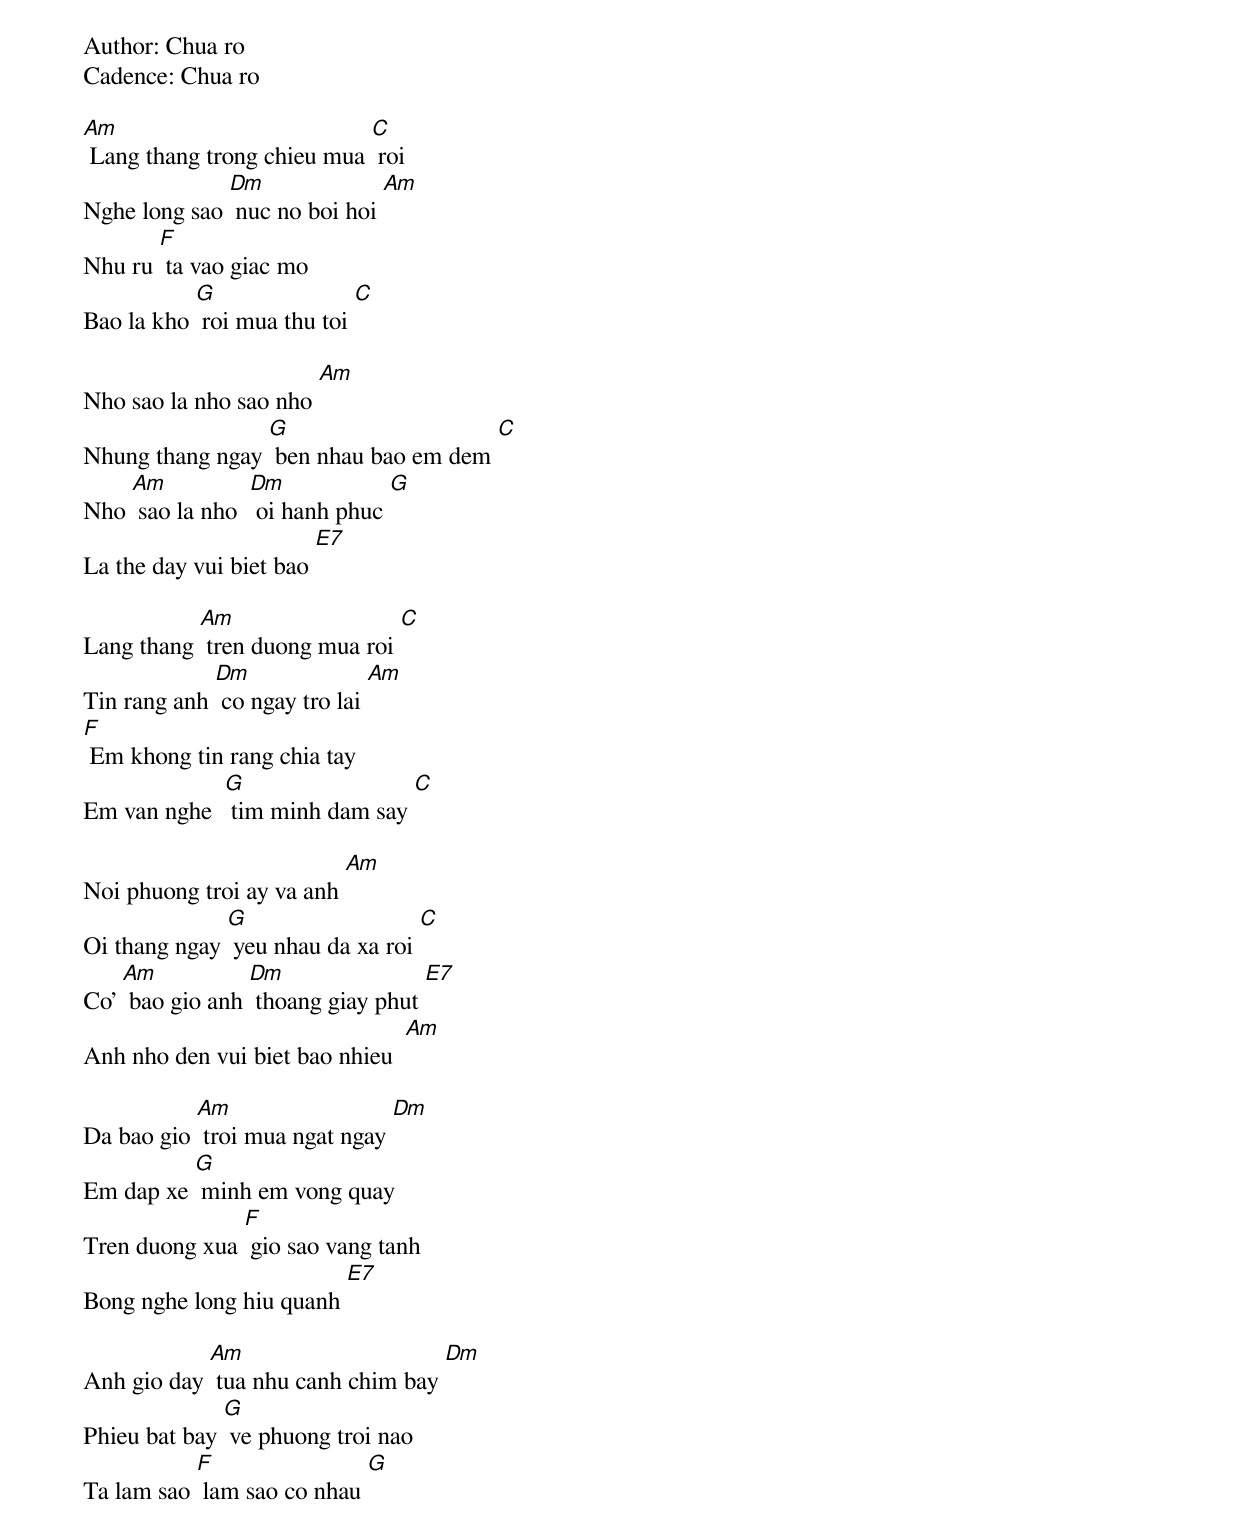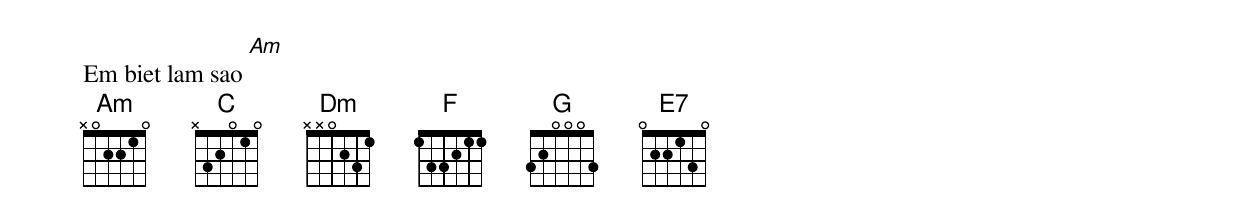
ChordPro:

Author: Chua ro
Cadence: Chua ro

[Am] Lang thang trong chieu mua [C] roi
Nghe long sao [Dm] nuc no boi hoi [Am]
Nhu ru [F] ta vao giac mo
Bao la kho [G] roi mua thu toi [C]

Nho sao la nho sao nho [Am]
Nhung thang ngay [G] ben nhau bao em dem [C]
Nho [Am] sao la nho  [Dm] oi hanh phuc [G]
La the day vui biet bao [E7]

Lang thang [Am] tren duong mua roi [C]
Tin rang anh [Dm] co ngay tro lai [Am]
[F] Em khong tin rang chia tay
Em van nghe  [G] tim minh dam say [C]

Noi phuong troi ay va anh [Am]
Oi thang ngay [G] yeu nhau da xa roi [C]
Co' [Am] bao gio anh [Dm] thoang giay phut [E7]
Anh nho den vui biet bao nhieu  [Am]

Da bao gio [Am] troi mua ngat ngay [Dm]
Em dap xe [G] minh em vong quay
Tren duong xua [F] gio sao vang tanh
Bong nghe long hiu quanh [E7]

Anh gio day [Am] tua nhu canh chim bay [Dm]
Phieu bat bay [G] ve phuong troi nao
Ta lam sao [F] lam sao co nhau [G]
Em biet lam sao [Am]
